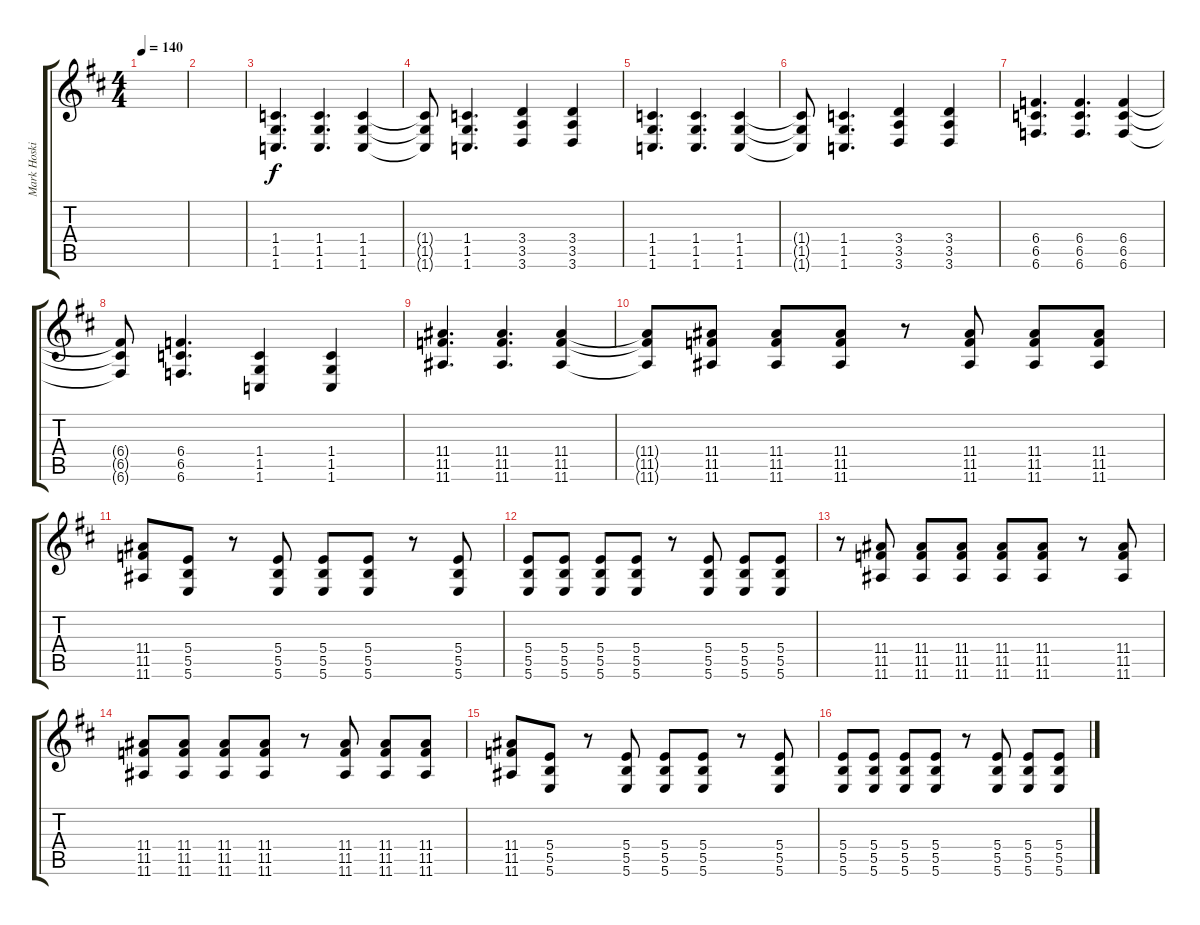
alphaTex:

\track ("Mark Hosking (tabbed Alt.)" "Mark Hoski") {instrument overdrivenguitar}
\staff {score tabs}
\tuning (E4 B3 Gb3 B2 Gb2 B1) {hide}
\ts (4 4)
\tempo 140
\clef g2
\ks bminor
|
|
(1.4 1.5 1.6).4{d dy f} (1.4 1.5 1.6).4{d} (1.4 1.5 1.6).4 |
(1.4{t} 1.5{t} 1.6{t}).8 (1.4 1.5 1.6).4{d} (3.4 3.5 3.6).4 (3.4 3.5 3.6).4 |
(1.4 1.5 1.6).4{d} (1.4 1.5 1.6).4{d} (1.4 1.5 1.6).4 |
(1.4{t} 1.5{t} 1.6{t}).8 (1.4 1.5 1.6).4{d} (3.4 3.5 3.6).4 (3.4 3.5 3.6).4 |
(6.4 6.5 6.6).4{d} (6.4 6.5 6.6).4{d} (6.4 6.5 6.6).4 |
(6.4{t} 6.5{t} 6.6{t}).8 (6.4 6.5 6.6).4{d} (1.4 1.5 1.6).4 (1.4 1.5 1.6).4 |
(11.4 11.5 11.6).4{d} (11.4 11.5 11.6).4{d} (11.4 11.5 11.6).4 |
(11.4{t} 11.5{t} 11.6{t}).8 (11.4 11.5 11.6).8 (11.4 11.5 11.6).8 (11.4 11.5 11.6).8 r.8 (11.4 11.5 11.6).8 (11.4 11.5 11.6).8 (11.4 11.5 11.6).8 |
(11.4 11.5 11.6).8 (5.4 5.5 5.6).8 r.8 (5.4 5.5 5.6).8 (5.4 5.5 5.6).8 (5.4 5.5 5.6).8 r.8 (5.4 5.5 5.6).8 |
(5.4 5.5 5.6).8 (5.4 5.5 5.6).8 (5.4 5.5 5.6).8 (5.4 5.5 5.6).8 r.8 (5.4 5.5 5.6).8 (5.4 5.5 5.6).8 (5.4 5.5 5.6).8 |
r.8 (11.4 11.5 11.6).8 (11.4 11.5 11.6).8 (11.4 11.5 11.6).8 (11.4 11.5 11.6).8 (11.4 11.5 11.6).8 r.8 (11.4 11.5 11.6).8 |
(11.4 11.5 11.6).8 (11.4 11.5 11.6).8 (11.4 11.5 11.6).8 (11.4 11.5 11.6).8 r.8 (11.4 11.5 11.6).8 (11.4 11.5 11.6).8 (11.4 11.5 11.6).8 |
(11.4 11.5 11.6).8 (5.4 5.5 5.6).8 r.8 (5.4 5.5 5.6).8 (5.4 5.5 5.6).8 (5.4 5.5 5.6).8 r.8 (5.4 5.5 5.6).8 |
(5.4 5.5 5.6).8 (5.4 5.5 5.6).8 (5.4 5.5 5.6).8 (5.4 5.5 5.6).8 r.8 (5.4 5.5 5.6).8 (5.4 5.5 5.6).8 (5.4 5.5 5.6).8
